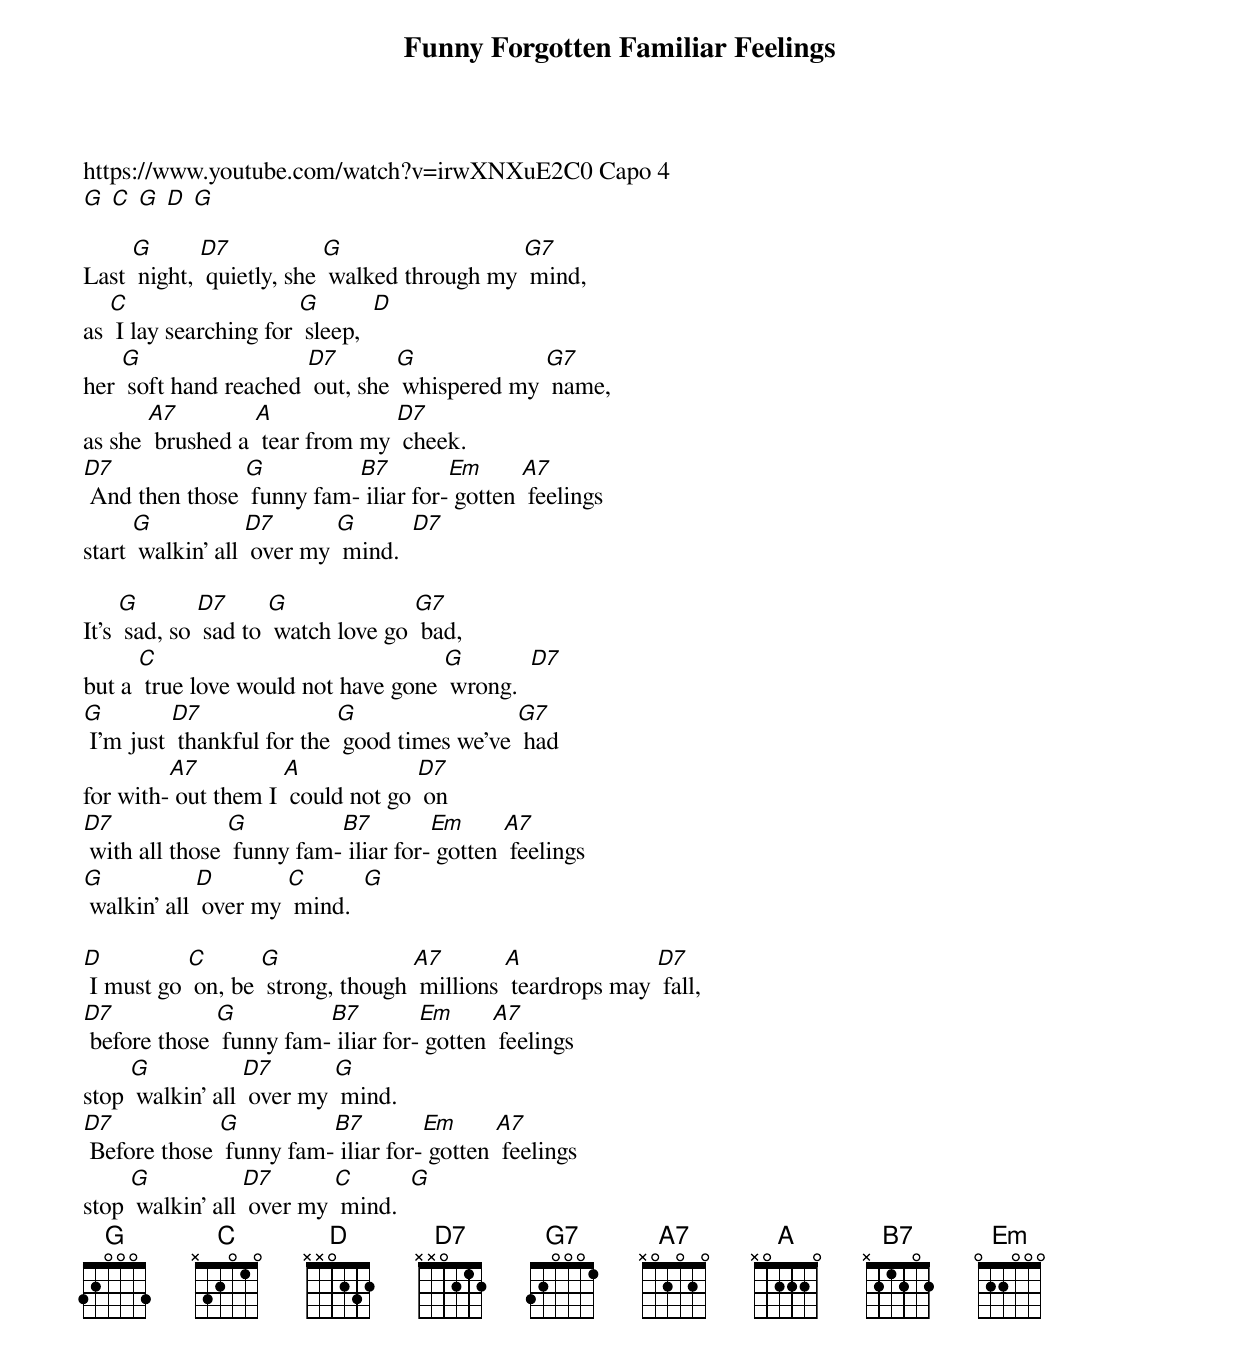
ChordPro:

{title: Funny Forgotten Familiar Feelings  }
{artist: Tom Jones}
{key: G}
https://www.youtube.com/watch?v=irwXNXuE2C0 Capo 4
{c: }
[G] [C] [G] [D] [G]

Last [G] night, [D7] quietly, she [G] walked through my [G7] mind,
as [C] I lay searching for [G] sleep,  [D]
her [G] soft hand reached [D7] out, she [G] whispered my [G7] name,
as she [A7] brushed a [A] tear from my [D7] cheek.
[D7] And then those [G] funny fam-[B7] iliar for-[Em] gotten [A7] feelings
start [G] walkin’ all [D7] over my [G] mind.  [D7]

It’s [G] sad, so [D7] sad to [G] watch love go [G7] bad,
but a [C] true love would not have gone [G] wrong.  [D7]
[G] I’m just [D7] thankful for the [G] good times we’ve [G7] had
for with-[A7] out them I [A] could not go [D7] on
[D7] with all those [G] funny fam-[B7] iliar for-[Em] gotten [A7] feelings
[G] walkin’ all [D] over my [C] mind.  [G]

[D] I must go [C] on, be [G] strong, though [A7] millions [A] teardrops may [D7] fall,
[D7] before those [G] funny fam-[B7] iliar for-[Em] gotten [A7] feelings
stop [G] walkin’ all [D7] over my [G] mind.
[D7] Before those [G] funny fam-[B7] iliar for-[Em] gotten [A7] feelings
stop [G] walkin’ all [D7] over my [C] mind.  [G]
